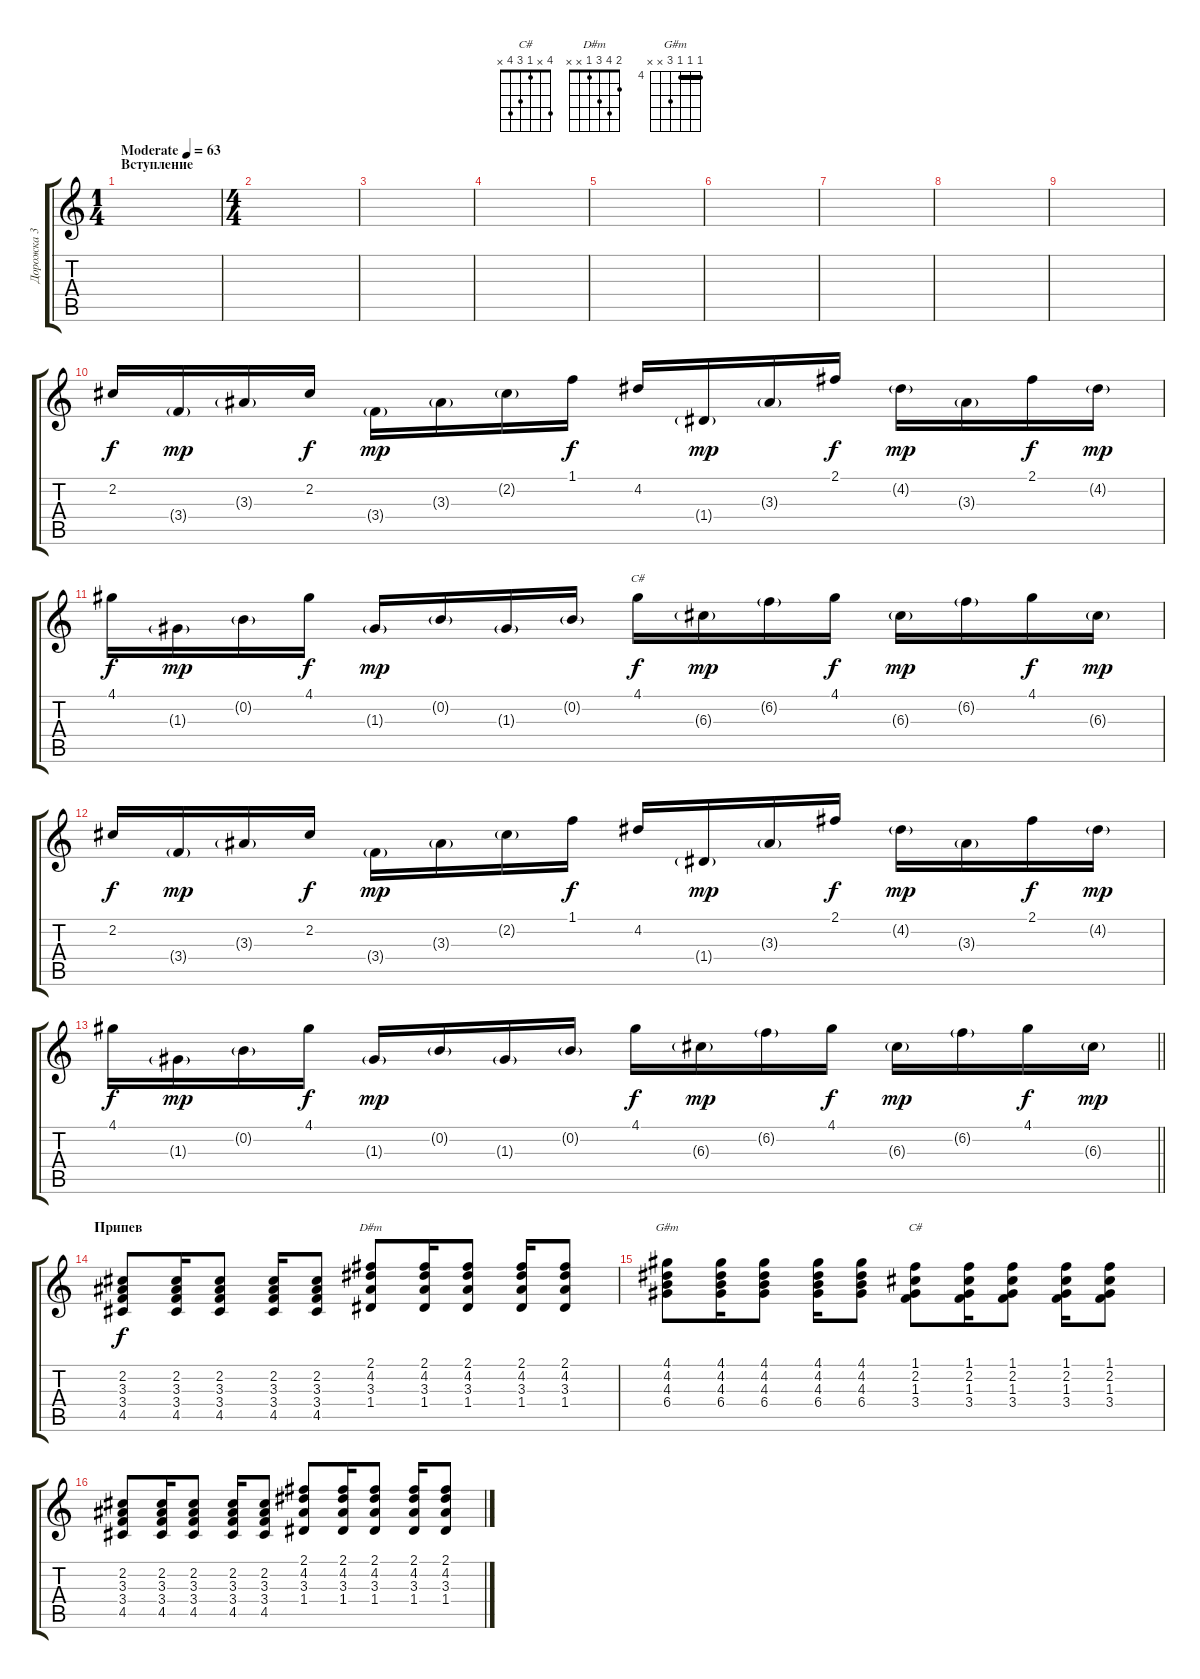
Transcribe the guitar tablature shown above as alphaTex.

\track ("Дорожка 3" "Дорожка 3") {instrument acousticguitarsteel}
\staff {score tabs}
\tuning (E4 B3 G3 D3 A2 E2) {hide}
\chord ("C#" 4 6 6 6 4 x) {firstfret 4 barre 4}
\chord ("D#m" 2 4 3 1 x x)
\chord ("G#m" 4 4 4 6 x x) {firstfret 4 barre 4}
\chord ("C#" 4 x 1 3 4 x)
\ts (1 4)
\section ("" "Вступление")
\tempo (63 "Moderate")
\clef g2
\ks c
|
\ts (4 4)
|
|
|
|
|
|
|
|
2.2.16 3.4{g}.16{dy mp} 3.3{g}.16 2.2.16{dy f} 3.4{g}.16{dy mp} 3.3{g}.16 2.2{g}.16 1.1.16{dy f} 4.2.16 1.4{g}.16{dy mp} 3.3{g}.16 2.1.16{dy f} 4.2{g}.16{dy mp} 3.3{g}.16 2.1.16{dy f} 4.2{g}.16{dy mp} |
4.1.16{dy f} 1.3{g}.16{dy mp} 0.2{g}.16 4.1.16{dy f} 1.3{g}.16{dy mp} 0.2{g}.16 1.3{g}.16 0.2{g}.16 4.1.16{ch "C#" dy f} 6.3{g}.16{dy mp} 6.2{g}.16 4.1.16{dy f} 6.3{g}.16{dy mp} 6.2{g}.16 4.1.16{dy f} 6.3{g}.16{dy mp} |
2.2.16{dy f} 3.4{g}.16{dy mp} 3.3{g}.16 2.2.16{dy f} 3.4{g}.16{dy mp} 3.3{g}.16 2.2{g}.16 1.1.16{dy f} 4.2.16 1.4{g}.16{dy mp} 3.3{g}.16 2.1.16{dy f} 4.2{g}.16{dy mp} 3.3{g}.16 2.1.16{dy f} 4.2{g}.16{dy mp} |
\barLineRight lightlight
4.1.16{dy f} 1.3{g}.16{dy mp} 0.2{g}.16 4.1.16{dy f} 1.3{g}.16{dy mp} 0.2{g}.16 1.3{g}.16 0.2{g}.16 4.1.16{dy f} 6.3{g}.16{dy mp} 6.2{g}.16 4.1.16{dy f} 6.3{g}.16{dy mp} 6.2{g}.16 4.1.16{dy f} 6.3{g}.16{dy mp} |
\section ("" "Припев")
(2.2 3.3 3.4 4.5).8{dy f} (2.2 3.3 3.4 4.5).16 (2.2 3.3 3.4 4.5).8 (2.2 3.3 3.4 4.5).16 (2.2 3.3 3.4 4.5).8 (2.1 4.2 3.3 1.4).8{ch "D#m"} (2.1 4.2 3.3 1.4).16 (2.1 4.2 3.3 1.4).8 (2.1 4.2 3.3 1.4).16 (2.1 4.2 3.3 1.4).8 |
(4.1 4.2 4.3 6.4).8{ch "G#m"} (4.1 4.2 4.3 6.4).16 (4.1 4.2 4.3 6.4).8 (4.1 4.2 4.3 6.4).16 (4.1 4.2 4.3 6.4).8 (1.1 2.2 1.3 3.4).8{ch "C#"} (1.1 2.2 1.3 3.4).16 (1.1 2.2 1.3 3.4).8 (1.1 2.2 1.3 3.4).16 (1.1 2.2 1.3 3.4).8 |
(2.2 3.3 3.4 4.5).8 (2.2 3.3 3.4 4.5).16 (2.2 3.3 3.4 4.5).8 (2.2 3.3 3.4 4.5).16 (2.2 3.3 3.4 4.5).8 (2.1 4.2 3.3 1.4).8 (2.1 4.2 3.3 1.4).16 (2.1 4.2 3.3 1.4).8 (2.1 4.2 3.3 1.4).16 (2.1 4.2 3.3 1.4).8
